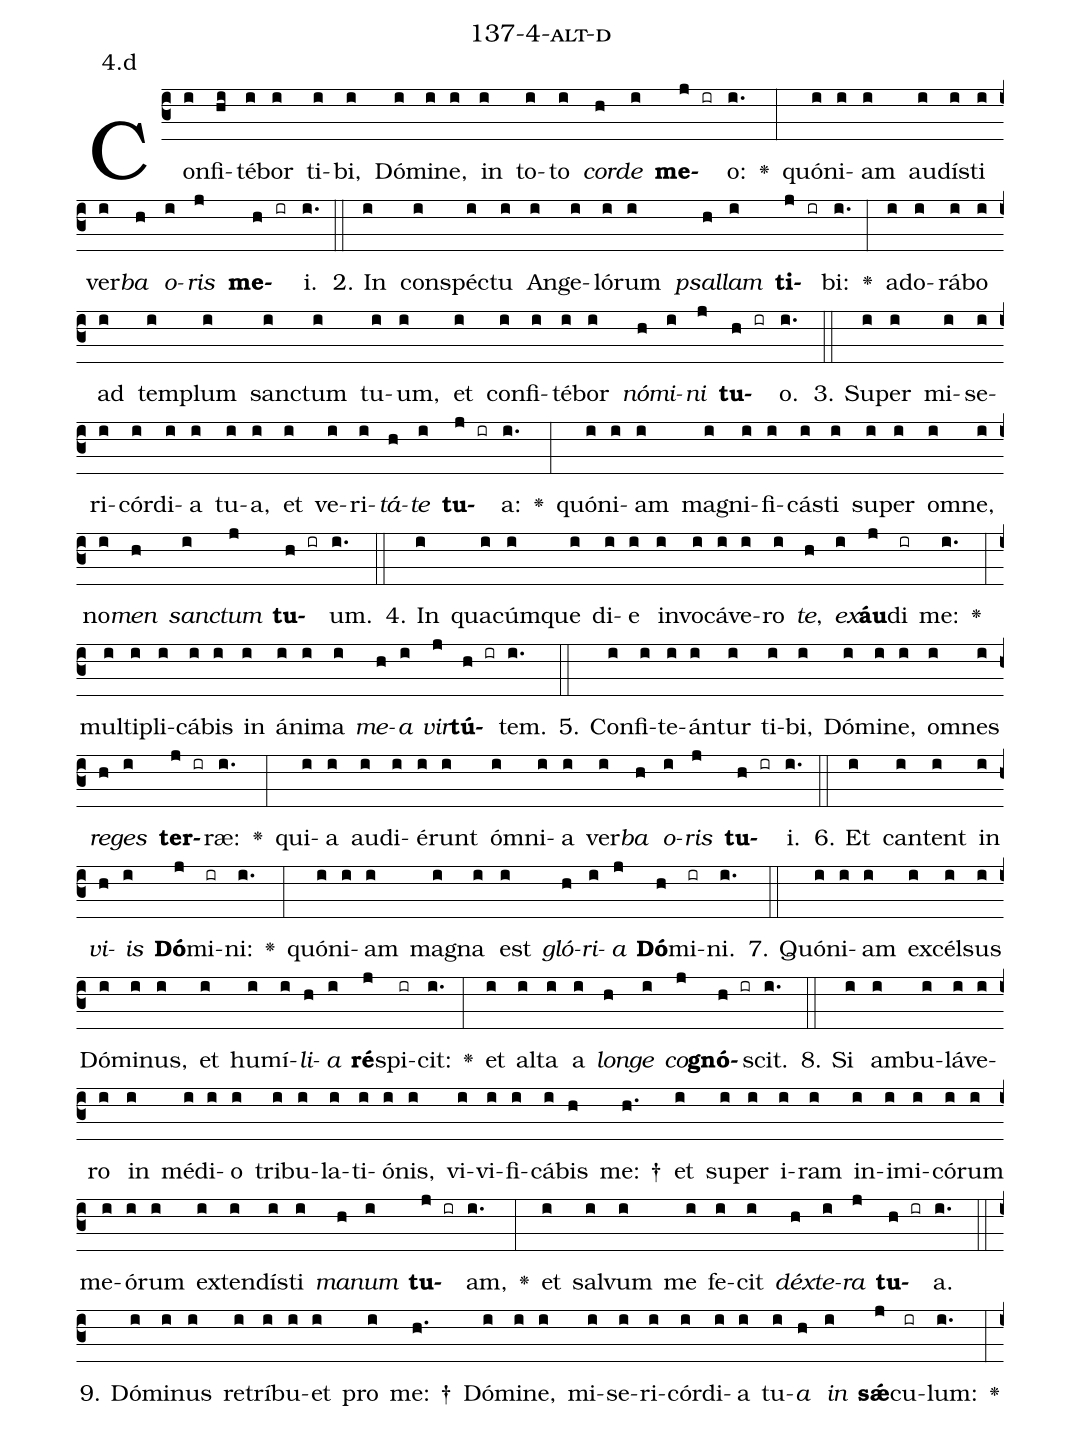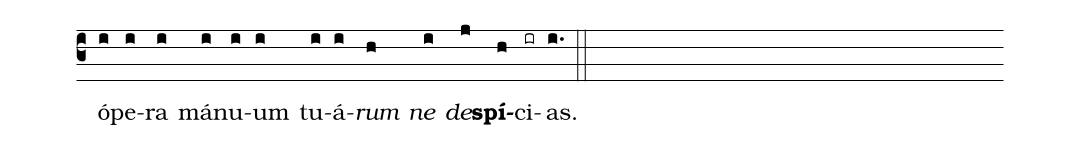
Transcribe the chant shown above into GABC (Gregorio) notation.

name: 137-4-alt-d;
annotation: 4.d;
%%
(c3)Con(i)fi(hi)té(i)bor(i) ti(i)bi,(i) Dó(i)mi(i)ne,(i) in(i) to(i)to(i) <i>cor</i>(h)<i>de</i>(i) <b>me</b>(j ir)o:(i.) <v>\greheightstar</v>(:) quón(i)i(i)am(i) au(i)dís(i)ti(i) ver(i)<i>ba</i>(h) <i>o</i>(i)<i>ris</i>(j) <b>me</b>(h ir)i.(i.) (::)
2. In(i) con(i)spéc(i)tu(i) An(i)ge(i)ló(i)rum(i) <i>psal</i>(h)<i>lam</i>(i) <b>ti</b>(j ir)bi:(i.) <v>\greheightstar</v>(:) ad(i)o(i)rá(i)bo(i) ad(i) tem(i)plum(i) sanc(i)tum(i) tu(i)um,(i) et(i) con(i)fi(i)té(i)bor(i) <i>nó</i>(h)<i>mi</i>(i)<i>ni</i>(j) <b>tu</b>(h ir)o.(i.) (::)
3. Su(i)per(i) mi(i)se(i)ri(i)cór(i)di(i)a(i) tu(i)a,(i) et(i) ve(i)ri(i)<i>tá</i>(h)<i>te</i>(i) <b>tu</b>(j ir)a:(i.) <v>\greheightstar</v>(:) quón(i)i(i)am(i) ma(i)gni(i)fi(i)cás(i)ti(i) su(i)per(i) om(i)ne,(i) no(i)<i>men</i>(h) <i>sanc</i>(i)<i>tum</i>(j) <b>tu</b>(h ir)um.(i.) (::)
4. In(i) qua(i)cúm(i)que(i) di(i)e(i) in(i)vo(i)cá(i)ve(i)ro(i) <i>te</i>,(h) <i>ex</i>(i)<b>áu</b>(j)di(ir) me:(i.) <v>\greheightstar</v>(:) mul(i)ti(i)pli(i)cá(i)bis(i) in(i) á(i)ni(i)ma(i) <i>me</i>(h)<i>a</i>(i) <i>vir</i>(j)<b>tú</b>(h ir)tem.(i.) (::)
5. Con(i)fi(i)te(i)án(i)tur(i) ti(i)bi,(i) Dó(i)mi(i)ne,(i) om(i)nes(i) <i>re</i>(h)<i>ges</i>(i) <b>ter</b>(j ir)ræ:(i.) <v>\greheightstar</v>(:) qui(i)a(i) au(i)di(i)é(i)runt(i) óm(i)ni(i)a(i) ver(i)<i>ba</i>(h) <i>o</i>(i)<i>ris</i>(j) <b>tu</b>(h ir)i.(i.) (::)
6. Et(i) can(i)tent(i) in(i) <i>vi</i>(h)<i>is</i>(i) <b>Dó</b>(j)mi(ir)ni:(i.) <v>\greheightstar</v>(:) quón(i)i(i)am(i) ma(i)gna(i) est(i) <i>gló</i>(h)<i>ri</i>(i)<i>a</i>(j) <b>Dó</b>(h)mi(ir)ni.(i.) (::)
7. Quón(i)i(i)am(i) ex(i)cél(i)sus(i) Dó(i)mi(i)nus,(i) et(i) hu(i)mí(i)<i>li</i>(h)<i>a</i>(i) <b>ré</b>(j)spi(ir)cit:(i.) <v>\greheightstar</v>(:) et(i) al(i)ta(i) a(i) <i>lon</i>(h)<i>ge</i>(i) <i>co</i>(j)<b>gnó</b>(h ir)scit.(i.) (::)
8. Si(i) am(i)bu(i)lá(i)ve(i)ro(i) in(i) mé(i)di(i)o(i) tri(i)bu(i)la(i)ti(i)ó(i)nis,(i) vi(i)vi(i)fi(i)cá(i)bis(h) me: †(h.) et(i) su(i)per(i) i(i)ram(i) in(i)i(i)mi(i)có(i)rum(i) me(i)ó(i)rum(i) ex(i)ten(i)dís(i)ti(i) <i>ma</i>(h)<i>num</i>(i) <b>tu</b>(j ir)am,(i.) <v>\greheightstar</v>(:) et(i) sal(i)vum(i) me(i) fe(i)cit(i) <i>déx</i>(h)<i>te</i>(i)<i>ra</i>(j) <b>tu</b>(h ir)a.(i.) (::)
9. Dó(i)mi(i)nus(i) re(i)trí(i)bu(i)et(i) pro(i) me: †(h.) Dó(i)mi(i)ne,(i) mi(i)se(i)ri(i)cór(i)di(i)a(i) tu(i)<i>a</i>(h) <i>in</i>(i) <b>sǽ</b>(j)cu(ir)lum:(i.) <v>\greheightstar</v>(:) ó(i)pe(i)ra(i) má(i)nu(i)um(i) tu(i)á(i)<i>rum</i>(h) <i>ne</i>(i) <i>de</i>(j)<b>spí</b>(h)ci(ir)as.(i.) (::)
